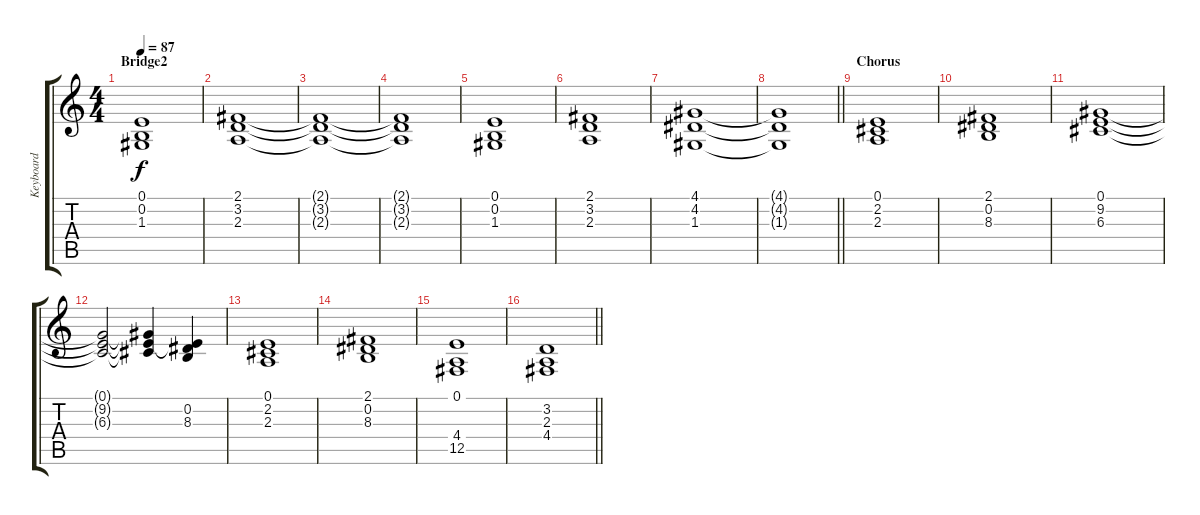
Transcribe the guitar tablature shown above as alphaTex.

\track ("Keyboard" "Keyboard") {instrument synthstrings1}
\staff {score tabs}
\tuning (E4 B3 G3 D3 A2 E2) {hide}
\ts (4 4)
\section ("" "Bridge2")
\tempo 87
\clef g2
\ks c
(0.1 0.2 1.3).1{dy f} |
(2.1 3.2 2.3).1 |
(2.1{t} 3.2{t} 2.3{t}).1 |
(2.1{t} 3.2{t} 2.3{t}).1 |
(0.1 0.2 1.3).1 |
(2.1 3.2 2.3).1 |
(4.1 4.2 1.3).1 |
\barLineRight lightlight
(4.1{t} 4.2{t} 1.3{t}).1 |
\section ("" "Chorus")
(0.1 2.2 2.3).1 |
(2.1 0.2 8.3).1 |
(0.1 9.2 6.3).1 |
(0.1{t} 9.2{t} 6.3{t}).2 (0.1{t} 9.2{t} 6.3{t}).4 (0.1{t} 0.2 8.3).4 |
(0.1 2.2 2.3).1 |
(2.1 0.2 8.3).1 |
(0.1 4.4 12.5).1 |
\barLineRight lightlight
(3.2 2.3 4.4).1
